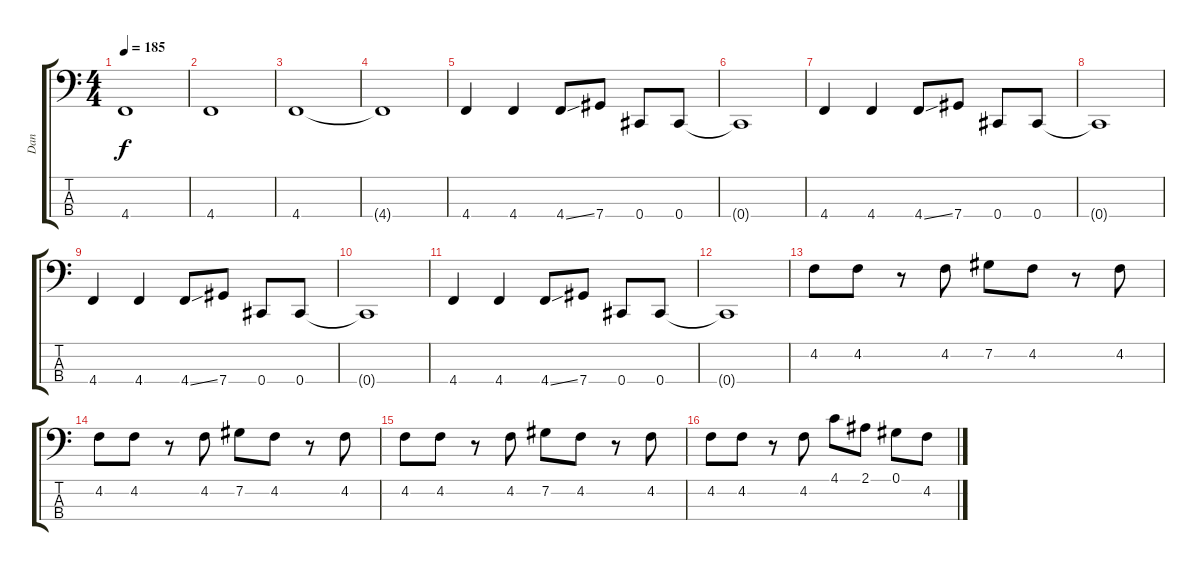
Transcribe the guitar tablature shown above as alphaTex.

\track ("Dan" "Dan") {instrument electricbassfinger}
\staff {score tabs}
\tuning (Ab2 Db2 Ab1 Db1) {hide}
\ts (4 4)
\tempo 185
\clef f4
\ks c
4.4.1{dy f} |
4.4.1 |
4.4.1 |
4.4{t}.1 |
4.4.4 4.4.4 4.4{ss}.8 7.4.8 0.4.8 0.4.8 |
0.4{t}.1 |
4.4.4 4.4.4 4.4{ss}.8 7.4.8 0.4.8 0.4.8 |
0.4{t}.1 |
4.4.4 4.4.4 4.4{ss}.8 7.4.8 0.4.8 0.4.8 |
0.4{t}.1 |
4.4.4 4.4.4 4.4{ss}.8 7.4.8 0.4.8 0.4.8 |
0.4{t}.1 |
4.2.8 4.2.8 r.8 4.2.8 7.2.8 4.2.8 r.8 4.2.8 |
4.2.8 4.2.8 r.8 4.2.8 7.2.8 4.2.8 r.8 4.2.8 |
4.2.8 4.2.8 r.8 4.2.8 7.2.8 4.2.8 r.8 4.2.8 |
4.2.8 4.2.8 r.8 4.2.8 4.1.8 2.1.8 0.1.8 4.2.8
